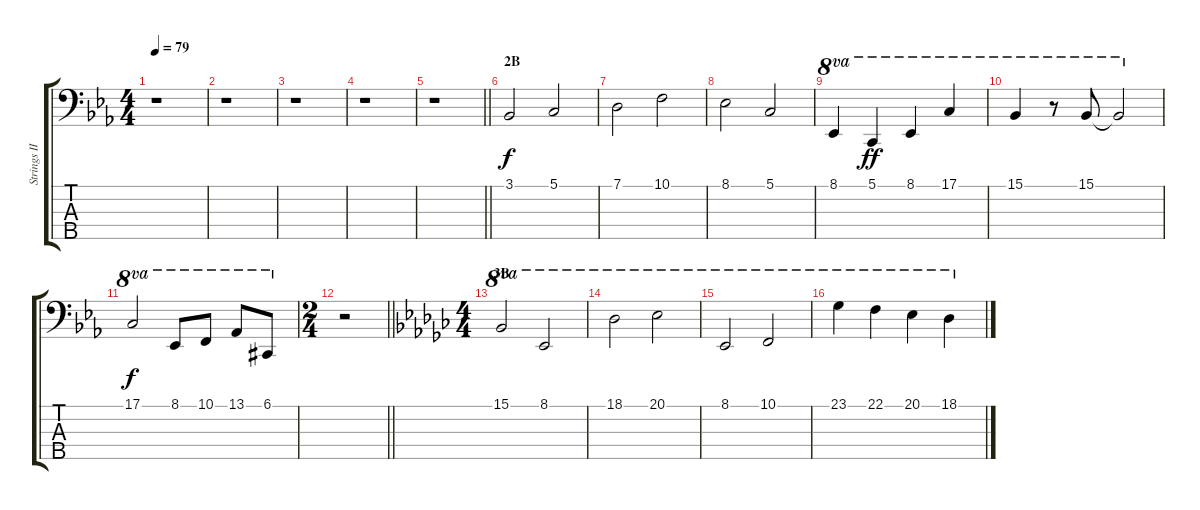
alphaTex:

\track ("Strings III" "Strings II") {instrument stringensemble1}
\staff {score tabs}
\tuning (G2 D2 A1 E1 B0) {hide}
\ts (4 4)
\tempo 79
\clef f4
\ks eb
r.1{dy f} |
r.1 |
r.1 |
r.1 |
\barLineRight lightlight
r.1 |
\section ("" "2B")
3.1.2 5.1.2 |
7.1.2 10.1.2 |
8.1.2 5.1.2 |
8.1.4{ot 8va} 5.1.4{ot 8va dy ff} 8.1.4{ot 8va} 17.1.4{ot 8va} |
15.1.4{ot 8va} r.8{ot 8va} 15.1.8{ot 8va} 15.1{t}.2{ot 8va} |
17.1.2{ot 8va dy f} 8.1.8{ot 8va} 10.1.8{ot 8va} 13.1.8{ot 8va} 6.1{acc #}.8{ot 8va} |
\ts (2 4)
\barLineRight lightlight
r.2 |
\ts (4 4)
\section ("" "3B")
\ks gb
15.1.2{ot 8va} 8.1.2{ot 8va} |
18.1.2{ot 8va} 20.1.2{ot 8va} |
8.1.2{ot 8va} 10.1.2{ot 8va} |
23.1.4{ot 8va} 22.1.4{ot 8va} 20.1.4{ot 8va} 18.1.4{ot 8va}
